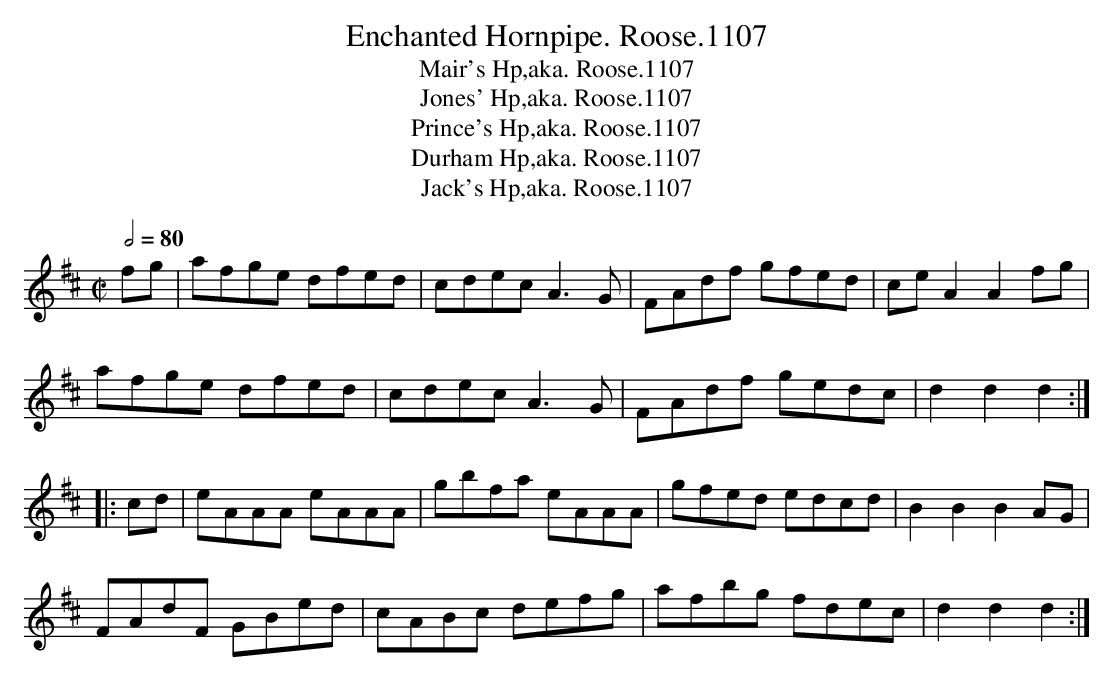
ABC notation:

X:1
T:Enchanted Hornpipe. Roose.1107
T:Mair's Hp,aka. Roose.1107
T:Jones' Hp,aka. Roose.1107
T:Prince's Hp,aka. Roose.1107
T:Durham Hp,aka. Roose.1107
T:Jack's Hp,aka. Roose.1107
M:C|
L:1/8
Q:1/2=80
K:D
fg| afge dfed | cdec A3G | FAdf gfed | ceA2 A2fg |
afge dfed | cdec A3G | FAdf gedc | d2d2d2:|
|:cd | eAAA eAAA | gbfa eAAA | gfed edcd | B2B2B2 AG |
FAdF GBed | cABc defg | afbg fdec | d2d2d2:|
